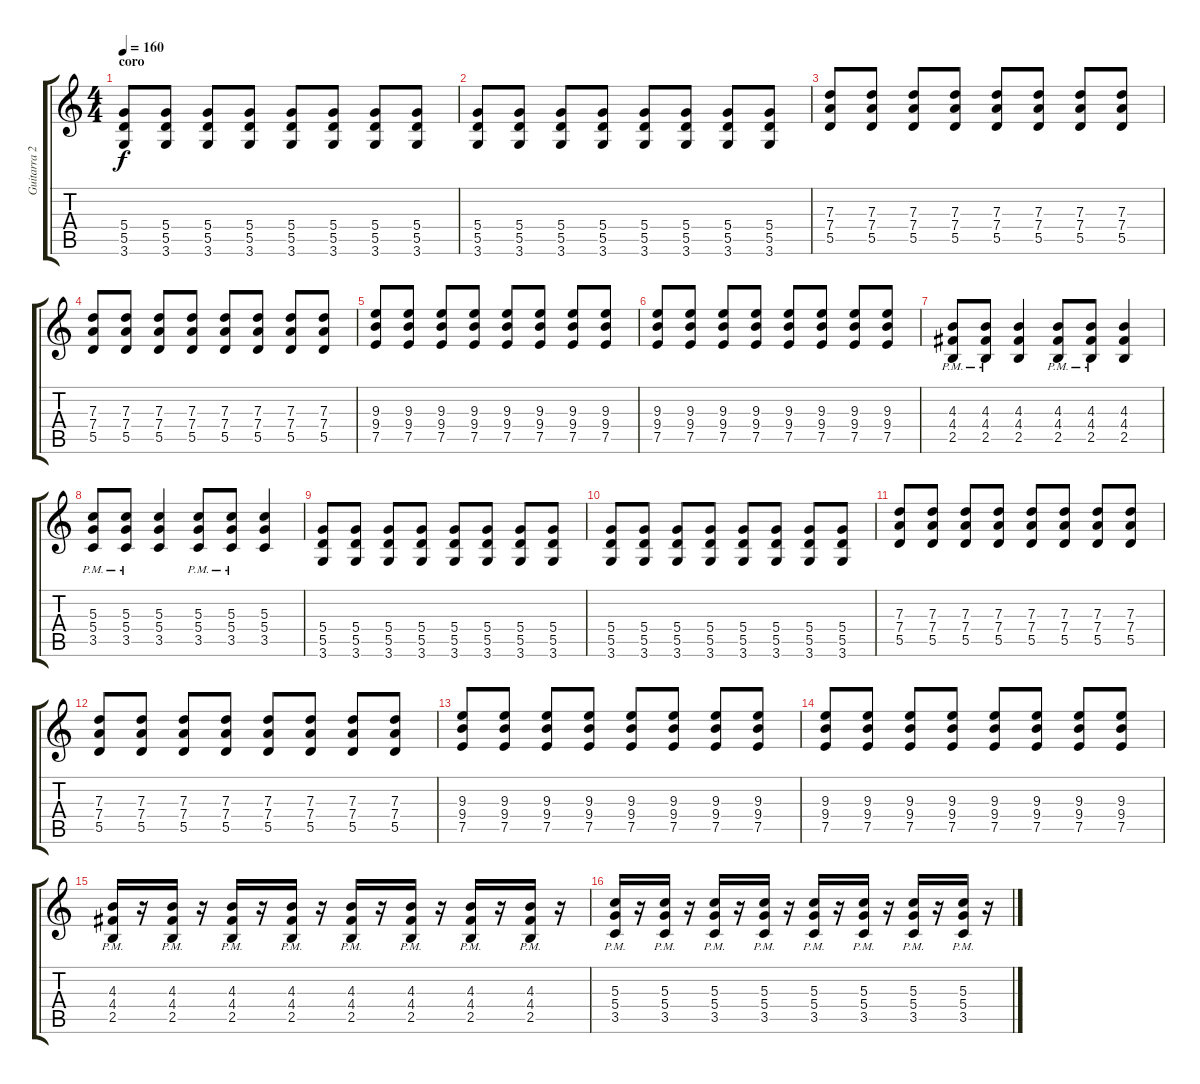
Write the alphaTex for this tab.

\track ("Guitarra 2" "Guitarra 2") {instrument distortionguitar}
\staff {score tabs}
\tuning (E4 B3 G3 D3 A2 E2) {hide}
\ts (4 4)
\section ("" "coro")
\tempo 160
\clef g2
\ks c
(5.4 5.5 3.6).8{dy f} (5.4 5.5 3.6).8 (5.4 5.5 3.6).8 (5.4 5.5 3.6).8 (5.4 5.5 3.6).8 (5.4 5.5 3.6).8 (5.4 5.5 3.6).8 (5.4 5.5 3.6).8 |
(5.4 5.5 3.6).8 (5.4 5.5 3.6).8 (5.4 5.5 3.6).8 (5.4 5.5 3.6).8 (5.4 5.5 3.6).8 (5.4 5.5 3.6).8 (5.4 5.5 3.6).8 (5.4 5.5 3.6).8 |
(7.3 7.4 5.5).8 (7.3 7.4 5.5).8 (7.3 7.4 5.5).8 (7.3 7.4 5.5).8 (7.3 7.4 5.5).8 (7.3 7.4 5.5).8 (7.3 7.4 5.5).8 (7.3 7.4 5.5).8 |
(7.3 7.4 5.5).8 (7.3 7.4 5.5).8 (7.3 7.4 5.5).8 (7.3 7.4 5.5).8 (7.3 7.4 5.5).8 (7.3 7.4 5.5).8 (7.3 7.4 5.5).8 (7.3 7.4 5.5).8 |
(9.3 9.4 7.5).8 (9.3 9.4 7.5).8 (9.3 9.4 7.5).8 (9.3 9.4 7.5).8 (9.3 9.4 7.5).8 (9.3 9.4 7.5).8 (9.3 9.4 7.5).8 (9.3 9.4 7.5).8 |
(9.3 9.4 7.5).8 (9.3 9.4 7.5).8 (9.3 9.4 7.5).8 (9.3 9.4 7.5).8 (9.3 9.4 7.5).8 (9.3 9.4 7.5).8 (9.3 9.4 7.5).8 (9.3 9.4 7.5).8 |
(4.3{pm} 4.4{pm} 2.5{pm}).8 (4.3{pm} 4.4{pm} 2.5{pm}).8 (4.3 4.4 2.5).4 (4.3{pm} 4.4{pm} 2.5{pm}).8 (4.3{pm} 4.4{pm} 2.5{pm}).8 (4.3 4.4 2.5).4 |
(5.3{pm} 5.4{pm} 3.5{pm}).8 (5.3{pm} 5.4{pm} 3.5{pm}).8 (5.3 5.4 3.5).4 (5.3{pm} 5.4{pm} 3.5{pm}).8 (5.3{pm} 5.4{pm} 3.5{pm}).8 (5.3 5.4 3.5).4 |
(5.4 5.5 3.6).8 (5.4 5.5 3.6).8 (5.4 5.5 3.6).8 (5.4 5.5 3.6).8 (5.4 5.5 3.6).8 (5.4 5.5 3.6).8 (5.4 5.5 3.6).8 (5.4 5.5 3.6).8 |
(5.4 5.5 3.6).8 (5.4 5.5 3.6).8 (5.4 5.5 3.6).8 (5.4 5.5 3.6).8 (5.4 5.5 3.6).8 (5.4 5.5 3.6).8 (5.4 5.5 3.6).8 (5.4 5.5 3.6).8 |
(7.3 7.4 5.5).8 (7.3 7.4 5.5).8 (7.3 7.4 5.5).8 (7.3 7.4 5.5).8 (7.3 7.4 5.5).8 (7.3 7.4 5.5).8 (7.3 7.4 5.5).8 (7.3 7.4 5.5).8 |
(7.3 7.4 5.5).8 (7.3 7.4 5.5).8 (7.3 7.4 5.5).8 (7.3 7.4 5.5).8 (7.3 7.4 5.5).8 (7.3 7.4 5.5).8 (7.3 7.4 5.5).8 (7.3 7.4 5.5).8 |
(9.3 9.4 7.5).8 (9.3 9.4 7.5).8 (9.3 9.4 7.5).8 (9.3 9.4 7.5).8 (9.3 9.4 7.5).8 (9.3 9.4 7.5).8 (9.3 9.4 7.5).8 (9.3 9.4 7.5).8 |
(9.3 9.4 7.5).8 (9.3 9.4 7.5).8 (9.3 9.4 7.5).8 (9.3 9.4 7.5).8 (9.3 9.4 7.5).8 (9.3 9.4 7.5).8 (9.3 9.4 7.5).8 (9.3 9.4 7.5).8 |
(4.3{pm} 4.4{pm} 2.5{pm}).16 r.16 (4.3{pm} 4.4{pm} 2.5{pm}).16 r.16 (4.3{pm} 4.4{pm} 2.5{pm}).16 r.16 (4.3{pm} 4.4{pm} 2.5{pm}).16 r.16 (4.3{pm} 4.4{pm} 2.5{pm}).16 r.16 (4.3{pm} 4.4{pm} 2.5{pm}).16 r.16 (4.3{pm} 4.4{pm} 2.5{pm}).16 r.16 (4.3{pm} 4.4{pm} 2.5{pm}).16 r.16 |
(5.3{pm} 5.4{pm} 3.5{pm}).16 r.16 (5.3{pm} 5.4{pm} 3.5{pm}).16 r.16 (5.3{pm} 5.4{pm} 3.5{pm}).16 r.16 (5.3{pm} 5.4{pm} 3.5{pm}).16 r.16 (5.3{pm} 5.4{pm} 3.5{pm}).16 r.16 (5.3{pm} 5.4{pm} 3.5{pm}).16 r.16 (5.3{pm} 5.4{pm} 3.5{pm}).16 r.16 (5.3{pm} 5.4{pm} 3.5{pm}).16 r.16
